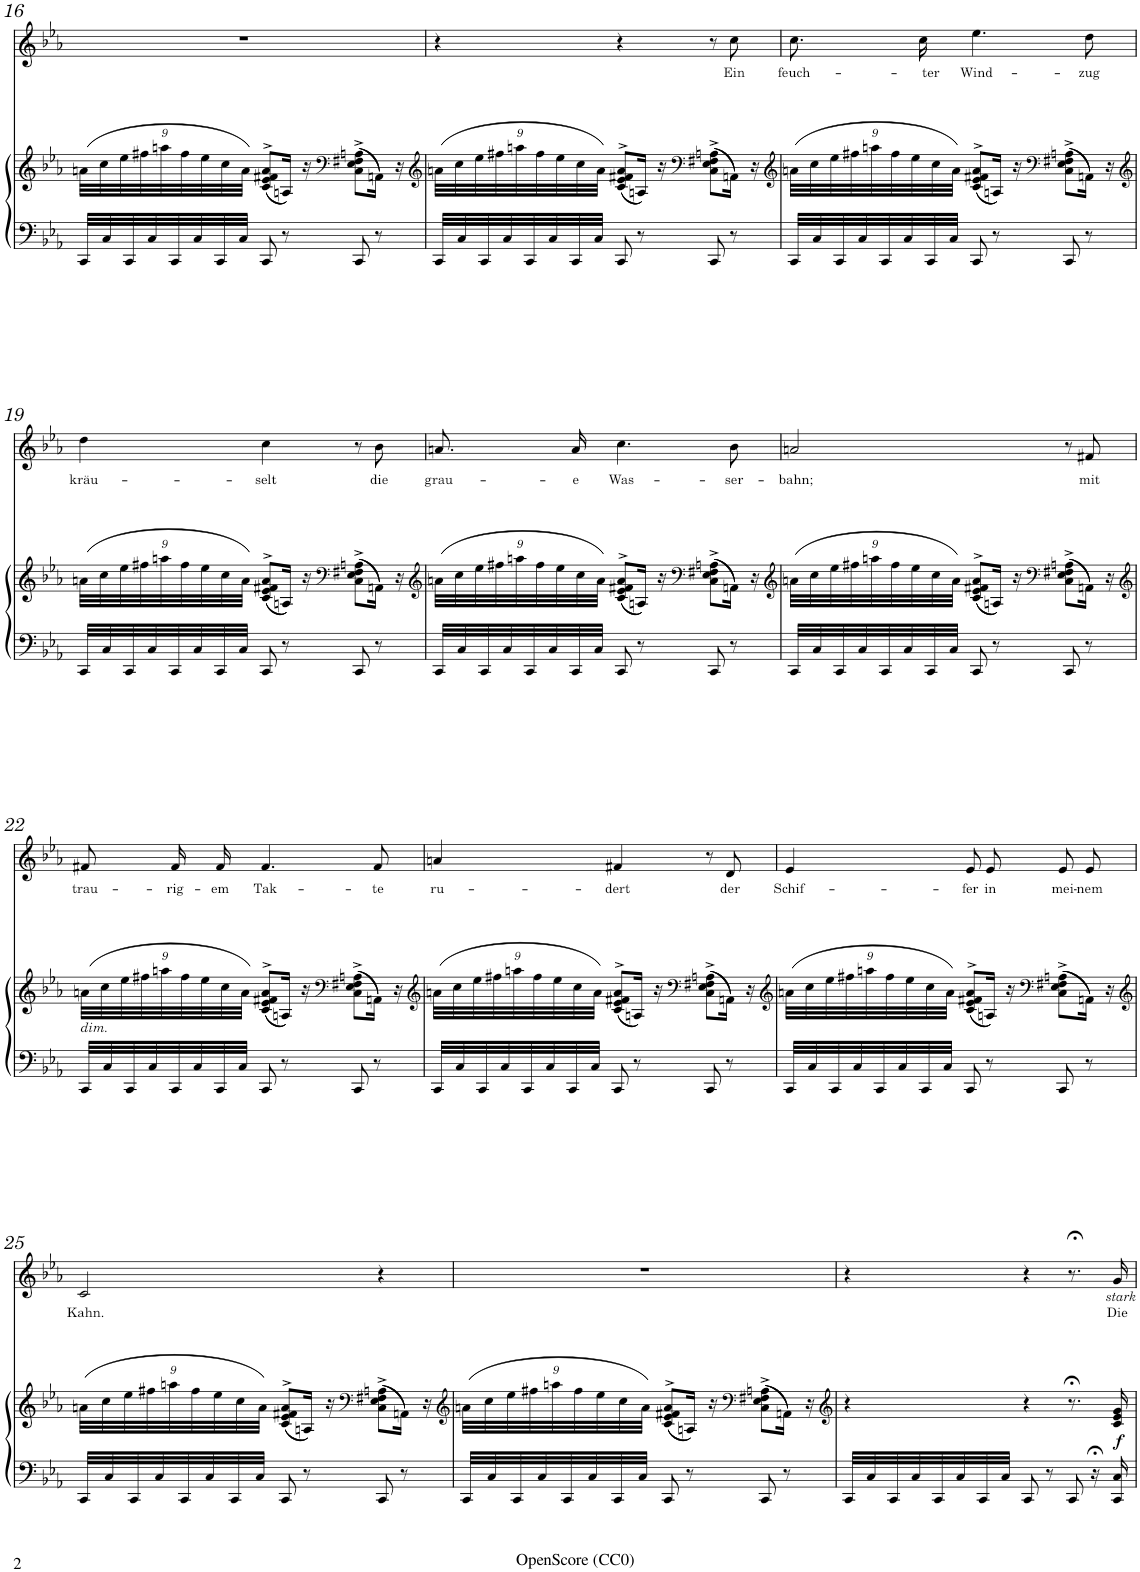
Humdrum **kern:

**kern	**kern	**dynam	**kern	**text
*part2	*part2	*part2	*part1	*part1
*staff3	*staff2	*staff2/3	*staff1	*staff1
*I"Piano	*	*	*I"Voice	*
*I'Pno	*	*	*	*
!!LO:PB:g=z
*clefF4	*clefG2	*	*clefG2	*
*k[b-e-a-]	*k[b-e-a-]	*	*k[b-e-a-]	*
*M3/4	*M3/4	*	*M3/4	*
*	*Xbrackettup	*	*	*
=16	=16	=16	=16	=16
32CC/LLL	(36an\LLL	.	2.r	.
.	36cc\	.	.	.
32C/	.	.	.	.
.	36ee-\	.	.	.
32CC/	.	.	.	.
.	36ff#X\	.	.	.
32C/	.	.	.	.
.	36aan\	.	.	.
32CC/	.	.	.	.
.	36ff#\	.	.	.
32C/	.	.	.	.
.	36ee-\	.	.	.
32CC/	.	.	.	.
.	36cc\	.	.	.
32C/JJJ	.	.	.	.
.	36a\JJJ)	.	.	.
8CC/	((8c/^> 8e-/^> 8f#X/^> 8a/^>L	.	.	.
8r	16An/Jk))	.	.	.
.	16r	.	.	.
*	*clefF4	*	*	*
8CC/	((8C\^ 8E-\^ 8F#X\^ 8An\^L	.	.	.
8r	16AAn\Jk))	.	.	.
.	16r	.	.	.
=17	=17	=17	=17	=17
*	*clefG2	*	*	*
32CC/LLL	(36an\LLL	.	4r	.
.	36cc\	.	.	.
32C/	.	.	.	.
.	36ee-\	.	.	.
32CC/	.	.	.	.
.	36ff#X\	.	.	.
32C/	.	.	.	.
.	36aan\	.	.	.
32CC/	.	.	.	.
.	36ff#\	.	.	.
32C/	.	.	.	.
.	36ee-\	.	.	.
32CC/	.	.	.	.
.	36cc\	.	.	.
32C/JJJ	.	.	.	.
.	36a\JJJ)	.	.	.
8CC/	((8c/^> 8e-/^> 8f#X/^> 8a/^>L	.	4r	.
8r	16An/Jk))	.	.	.
.	16r	.	.	.
*	*clefF4	*	*	*
8CC/	((8C\^ 8E-\^ 8F#X\^ 8An\^L	.	8r	.
!	!	!	!	!LO:LY:b
8r	16AAn\Jk))	.	8cc\	Ein
.	16r	.	.	.
=18	=18	=18	=18	=18
*	*clefG2	*	*	*
!	!	!	!	!LO:LY:b
32CC/LLL	(36an\LLL	.	8.cc\L	feuch-
.	36cc\	.	.	.
32C/	.	.	.	.
.	36ee-\	.	.	.
32CC/	.	.	.	.
.	36ff#X\	.	.	.
32C/	.	.	.	.
.	36aan\	.	.	.
32CC/	.	.	.	.
.	36ff#\	.	.	.
32C/	.	.	.	.
.	36ee-\	.	.	.
!	!	!	!	!LO:LY:b
32CC/	.	.	16cc\Jk	-ter
.	36cc\	.	.	.
32C/JJJ	.	.	.	.
.	36a\JJJ)	.	.	.
!	!	!	!	!LO:LY:b
8CC/	((8c/^> 8e-/^> 8f#X/^> 8a/^>L	.	4.ee-\	Wind-
8r	16An/Jk))	.	.	.
.	16r	.	.	.
*	*clefF4	*	*	*
8CC/	((8C\^ 8E-\^ 8F#X\^ 8An\^L	.	.	.
!	!	!	!	!LO:LY:b
8r	16AAn\Jk))	.	8dd\	-zug
.	16r	.	.	.
!!LO:LB:g=z
=19	=19	=19	=19	=19
*	*clefG2	*	*	*
!	!	!	!	!LO:LY:b
32CC/LLL	(36an\LLL	.	4dd\	kräu-
.	36cc\	.	.	.
32C/	.	.	.	.
.	36ee-\	.	.	.
32CC/	.	.	.	.
.	36ff#X\	.	.	.
32C/	.	.	.	.
.	36aan\	.	.	.
32CC/	.	.	.	.
.	36ff#\	.	.	.
32C/	.	.	.	.
.	36ee-\	.	.	.
32CC/	.	.	.	.
.	36cc\	.	.	.
32C/JJJ	.	.	.	.
.	36a\JJJ)	.	.	.
!	!	!	!	!LO:LY:b
8CC/	((8c/^> 8e-/^> 8f#X/^> 8a/^>L	.	4cc\	-selt
8r	16An/Jk))	.	.	.
.	16r	.	.	.
*	*clefF4	*	*	*
8CC/	((8C\^ 8E-\^ 8F#X\^ 8An\^L	.	8r	.
!	!	!	!	!LO:LY:b
8r	16AAn\Jk))	.	8b-\	die
.	16r	.	.	.
=20	=20	=20	=20	=20
*	*clefG2	*	*	*
!	!	!	!	!LO:LY:b
32CC/LLL	(36an\LLL	.	8.an/L	grau-
.	36cc\	.	.	.
32C/	.	.	.	.
.	36ee-\	.	.	.
32CC/	.	.	.	.
.	36ff#X\	.	.	.
32C/	.	.	.	.
.	36aan\	.	.	.
32CC/	.	.	.	.
.	36ff#\	.	.	.
32C/	.	.	.	.
.	36ee-\	.	.	.
!	!	!	!	!LO:LY:b
32CC/	.	.	16a/Jk	-e
.	36cc\	.	.	.
32C/JJJ	.	.	.	.
.	36a\JJJ)	.	.	.
!	!	!	!	!LO:LY:b
8CC/	((8c/^> 8e-/^> 8f#X/^> 8a/^>L	.	4.cc\	Was-
8r	16An/Jk))	.	.	.
.	16r	.	.	.
*	*clefF4	*	*	*
8CC/	((8C\^ 8E-\^ 8F#X\^ 8An\^L	.	.	.
!	!	!	!	!LO:LY:b
8r	16AAn\Jk))	.	8b-\	-ser-
.	16r	.	.	.
=21	=21	=21	=21	=21
*	*clefG2	*	*	*
!	!	!	!	!LO:LY:b
32CC/LLL	(36an\LLL	.	2an/	-bahn;
.	36cc\	.	.	.
32C/	.	.	.	.
.	36ee-\	.	.	.
32CC/	.	.	.	.
.	36ff#X\	.	.	.
32C/	.	.	.	.
.	36aan\	.	.	.
32CC/	.	.	.	.
.	36ff#\	.	.	.
32C/	.	.	.	.
.	36ee-\	.	.	.
32CC/	.	.	.	.
.	36cc\	.	.	.
32C/JJJ	.	.	.	.
.	36a\JJJ)	.	.	.
8CC/	((8c/^> 8e-/^> 8f#X/^> 8a/^>L	.	.	.
8r	16An/Jk))	.	.	.
.	16r	.	.	.
*	*clefF4	*	*	*
8CC/	((8C\^ 8E-\^ 8F#X\^ 8An\^L	.	8r	.
!	!	!	!	!LO:LY:b
8r	16AAn\Jk))	.	8f#X/	mit
.	16r	.	.	.
!!LO:LB:g=z
=22	=22	=22	=22	=22
*	*clefG2	*	*	*
!LO:TX:a:i:t=dim.	!	!	!	!
!	!	!	!	!LO:LY:b
32CC/LLL	(36an\LLL	.	8f#X/L	trau-
.	36cc\	.	.	.
32C/	.	.	.	.
.	36ee-\	.	.	.
32CC/	.	.	.	.
.	36ff#X\	.	.	.
32C/	.	.	.	.
.	36aan\	.	.	.
!	!	!	!	!LO:LY:b
32CC/	.	.	16f#/L	-rig-
.	36ff#\	.	.	.
32C/	.	.	.	.
.	36ee-\	.	.	.
!	!	!	!	!LO:LY:b
32CC/	.	.	16f#/JJ	-em
.	36cc\	.	.	.
32C/JJJ	.	.	.	.
.	36a\JJJ)	.	.	.
!	!	!	!	!LO:LY:b
8CC/	((8c/^> 8e-/^> 8f#X/^> 8a/^>L	.	4.f#/	Tak-
8r	16An/Jk))	.	.	.
.	16r	.	.	.
*	*clefF4	*	*	*
8CC/	((8C\^ 8E-\^ 8F#X\^ 8An\^L	.	.	.
!	!	!	!	!LO:LY:b
8r	16AAn\Jk))	.	8f#/	-te
.	16r	.	.	.
=23	=23	=23	=23	=23
*	*clefG2	*	*	*
!	!	!	!	!LO:LY:b
32CC/LLL	(36an\LLL	.	4an/	ru-
.	36cc\	.	.	.
32C/	.	.	.	.
.	36ee-\	.	.	.
32CC/	.	.	.	.
.	36ff#X\	.	.	.
32C/	.	.	.	.
.	36aan\	.	.	.
32CC/	.	.	.	.
.	36ff#\	.	.	.
32C/	.	.	.	.
.	36ee-\	.	.	.
32CC/	.	.	.	.
.	36cc\	.	.	.
32C/JJJ	.	.	.	.
.	36a\JJJ)	.	.	.
!	!	!	!	!LO:LY:b
8CC/	((8c/^> 8e-/^> 8f#X/^> 8a/^>L	.	4f#X/	-dert
8r	16An/Jk))	.	.	.
.	16r	.	.	.
*	*clefF4	*	*	*
8CC/	((8C\^ 8E-\^ 8F#X\^ 8An\^L	.	8r	.
!	!	!	!	!LO:LY:b
8r	16AAn\Jk))	.	8d/	der
.	16r	.	.	.
=24	=24	=24	=24	=24
*	*clefG2	*	*	*
!	!	!	!	!LO:LY:b
32CC/LLL	(36an\LLL	.	4e-/	Schif-
.	36cc\	.	.	.
32C/	.	.	.	.
.	36ee-\	.	.	.
32CC/	.	.	.	.
.	36ff#X\	.	.	.
32C/	.	.	.	.
.	36aan\	.	.	.
32CC/	.	.	.	.
.	36ff#\	.	.	.
32C/	.	.	.	.
.	36ee-\	.	.	.
32CC/	.	.	.	.
.	36cc\	.	.	.
32C/JJJ	.	.	.	.
.	36a\JJJ)	.	.	.
!	!	!	!	!LO:LY:b
8CC/	((8c/^> 8e-/^> 8f#X/^> 8a/^>L	.	8e-/L	-fer
!	!	!	!	!LO:LY:b
8r	16An/Jk))	.	8e-/J	in
.	16r	.	.	.
*	*clefF4	*	*	*
!	!	!	!	!LO:LY:b
8CC/	((8C\^ 8E-\^ 8F#X\^ 8An\^L	.	8e-/L	mei-
!	!	!	!	!LO:LY:b
8r	16AAn\Jk))	.	8e-/J	-nem
.	16r	.	.	.
!!LO:LB:g=z
=25	=25	=25	=25	=25
*	*clefG2	*	*	*
!	!	!	!	!LO:LY:b
32CC/LLL	(36an\LLL	.	2c/	Kahn.
.	36cc\	.	.	.
32C/	.	.	.	.
.	36ee-\	.	.	.
32CC/	.	.	.	.
.	36ff#X\	.	.	.
32C/	.	.	.	.
.	36aan\	.	.	.
32CC/	.	.	.	.
.	36ff#\	.	.	.
32C/	.	.	.	.
.	36ee-\	.	.	.
32CC/	.	.	.	.
.	36cc\	.	.	.
32C/JJJ	.	.	.	.
.	36a\JJJ)	.	.	.
8CC/	((8c/^> 8e-/^> 8f#X/^> 8a/^>L	.	.	.
8r	16An/Jk))	.	.	.
.	16r	.	.	.
*	*clefF4	*	*	*
8CC/	((8C\^ 8E-\^ 8F#X\^ 8An\^L	.	4r	.
8r	16AAn\Jk))	.	.	.
.	16r	.	.	.
=26	=26	=26	=26	=26
*	*clefG2	*	*	*
32CC/LLL	(36an\LLL	.	2.r	.
.	36cc\	.	.	.
32C/	.	.	.	.
.	36ee-\	.	.	.
32CC/	.	.	.	.
.	36ff#X\	.	.	.
32C/	.	.	.	.
.	36aan\	.	.	.
32CC/	.	.	.	.
.	36ff#\	.	.	.
32C/	.	.	.	.
.	36ee-\	.	.	.
32CC/	.	.	.	.
.	36cc\	.	.	.
32C/JJJ	.	.	.	.
.	36a\JJJ)	.	.	.
8CC/	((8c/^> 8e-/^> 8f#X/^> 8a/^>L	.	.	.
8r	16An/Jk))	.	.	.
.	16r	.	.	.
*	*clefF4	*	*	*
8CC/	((8C\^ 8E-\^ 8F#X\^ 8An\^L	.	.	.
8r	16AAn\Jk))	.	.	.
.	16r	.	.	.
=27	=27	=27	=27	=27
*	*clefG2	*	*	*
32CC/LLL	4r	.	4r	.
32C/	.	.	.	.
32CC/	.	.	.	.
32C/	.	.	.	.
32CC/	.	.	.	.
32C/	.	.	.	.
32CC/	.	.	.	.
32C/JJJ	.	.	.	.
8CC/	4r	.	4r	.
8r	.	.	.	.
8CC/	8.r;<	.	8.r;<	.
16r;<	.	.	.	.
!	!	!	!LO:TX:b:i:t=stark	!
!	!	!LO:DY:a=2	!	!LO:LY:b
16CC/ 16C/	16c/ 16e-/ 16g/	f	16g/	Die
=	=	=	=	=
*-	*-	*-	*-	*-
